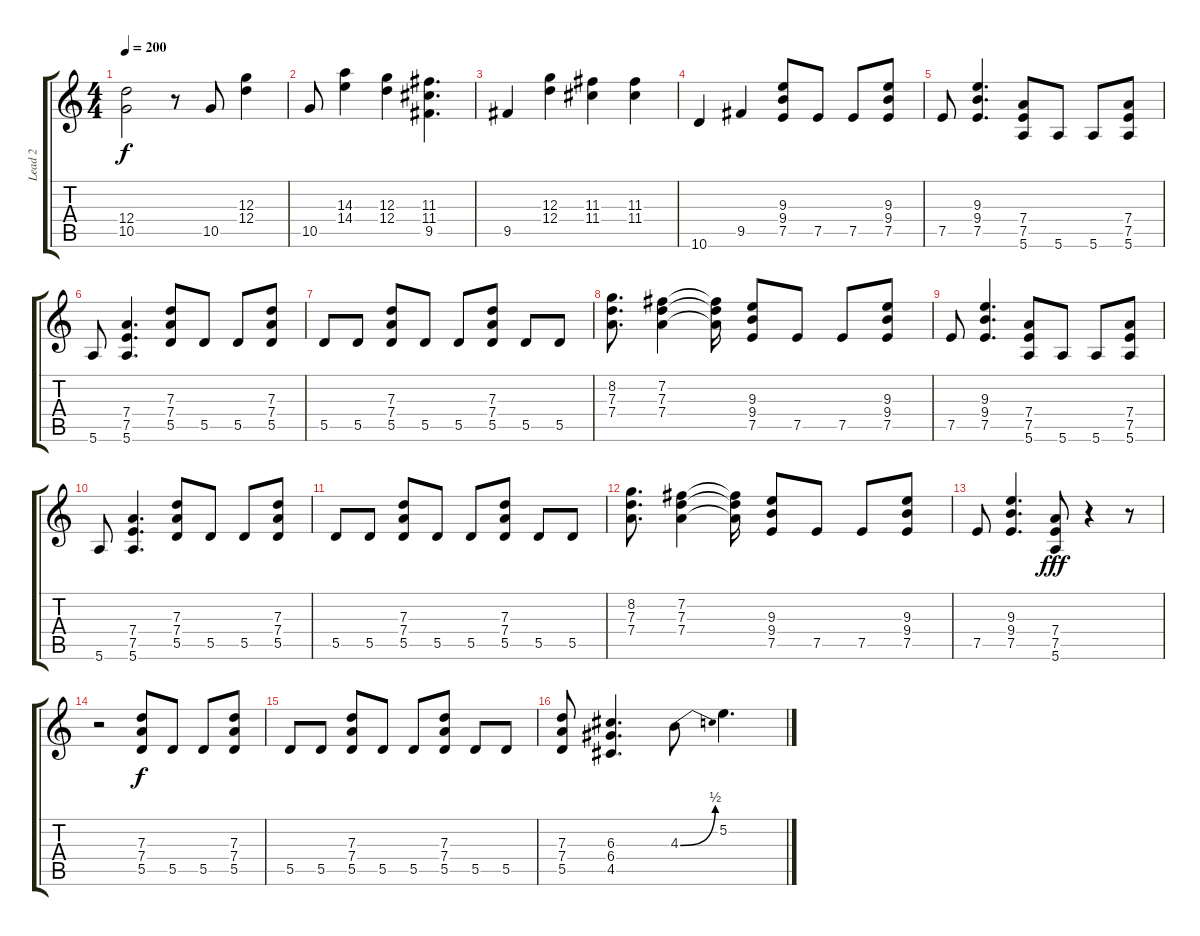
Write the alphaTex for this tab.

\track ("Lead 2" "Lead 2") {instrument overdrivenguitar}
\staff {score tabs}
\tuning (E4 B3 G3 D3 A2 E2) {hide}
\ts (4 4)
\tempo 200
\clef g2
\ks c
(12.4 10.5).2{dy f} r.8 10.5.8 (12.3 12.4).4 |
10.5.8 (14.3 14.4).4 (12.3 12.4).4 (11.3 11.4 9.5).4{d} |
9.5.4 (12.3 12.4).4 (11.3 11.4).4 (11.3 11.4).4 |
10.6.4 9.5.4 (9.3 9.4 7.5).8 7.5.8 7.5.8 (9.3 9.4 7.5).8 |
7.5.8 (9.3 9.4 7.5).4{d} (7.4 7.5 5.6).8 5.6.8 5.6.8 (7.4 7.5 5.6).8 |
5.6.8 (7.4 7.5 5.6).4{d} (7.3 7.4 5.5).8 5.5.8 5.5.8 (7.3 7.4 5.5).8 |
5.5.8 5.5.8 (7.3 7.4 5.5).8 5.5.8 5.5.8 (7.3 7.4 5.5).8 5.5.8 5.5.8 |
(8.2 7.3 7.4).8{d} (7.2 7.3 7.4).4 (7.2{t} 7.3{t} 7.4{t}).16 (9.3 9.4 7.5).8 7.5.8 7.5.8 (9.3 9.4 7.5).8 |
7.5.8 (9.3 9.4 7.5).4{d} (7.4 7.5 5.6).8 5.6.8 5.6.8 (7.4 7.5 5.6).8 |
5.6.8 (7.4 7.5 5.6).4{d} (7.3 7.4 5.5).8 5.5.8 5.5.8 (7.3 7.4 5.5).8 |
5.5.8 5.5.8 (7.3 7.4 5.5).8 5.5.8 5.5.8 (7.3 7.4 5.5).8 5.5.8 5.5.8 |
(8.2 7.3 7.4).8{d} (7.2 7.3 7.4).4 (7.2{t} 7.3{t} 7.4{t}).16 (9.3 9.4 7.5).8 7.5.8 7.5.8 (9.3 9.4 7.5).8 |
7.5.8 (9.3 9.4 7.5).4{d} (7.4 7.5 5.6).8{dy fff} r.4 r.8 |
r.2 (7.3 7.4 5.5).8{dy f} 5.5.8 5.5.8 (7.3 7.4 5.5).8 |
5.5.8 5.5.8 (7.3 7.4 5.5).8 5.5.8 5.5.8 (7.3 7.4 5.5).8 5.5.8 5.5.8 |
(7.3 7.4 5.5).8 (6.3 6.4 4.5).4{d} 4.3{be (bend 0 0 60 2)}.8 5.2.4{d}
